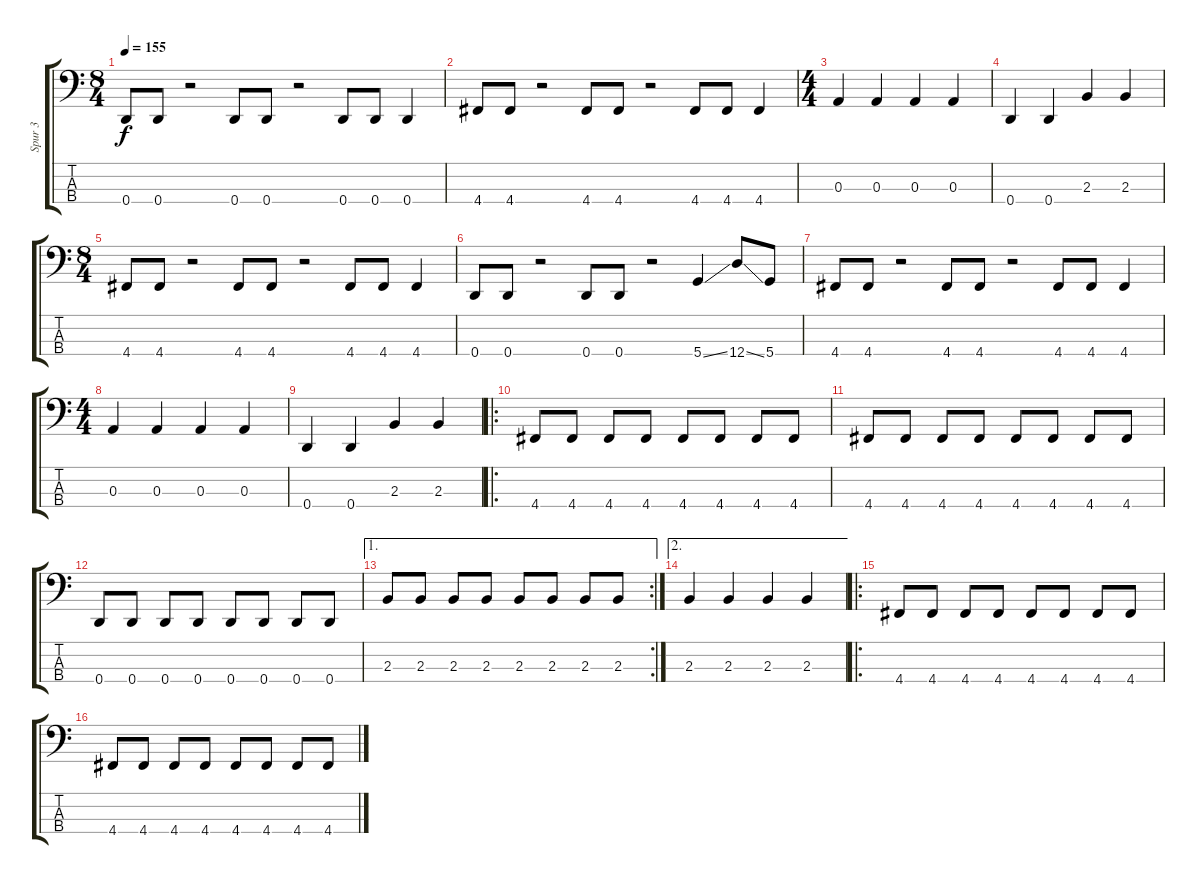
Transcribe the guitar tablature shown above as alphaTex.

\track ("Spur 3" "Spur 3") {instrument electricbasspick}
\staff {score tabs}
\tuning (G2 D2 A1 D1) {hide}
\ts (8 4)
\tempo 155
\clef f4
\ks c
0.4.8{dy f} 0.4.8 r.2 0.4.8 0.4.8 r.2 0.4.8 0.4.8 0.4.4 |
4.4.8 4.4.8 r.2 4.4.8 4.4.8 r.2 4.4.8 4.4.8 4.4.4 |
\ts (4 4)
0.3.4 0.3.4 0.3.4 0.3.4 |
0.4.4 0.4.4 2.3.4 2.3.4 |
\ts (8 4)
4.4.8 4.4.8 r.2 4.4.8 4.4.8 r.2 4.4.8 4.4.8 4.4.4 |
0.4.8 0.4.8 r.2 0.4.8 0.4.8 r.2 5.4{ss}.4 12.4{ss}.8 5.4.8 |
4.4.8 4.4.8 r.2 4.4.8 4.4.8 r.2 4.4.8 4.4.8 4.4.4 |
\ts (4 4)
0.3.4 0.3.4 0.3.4 0.3.4 |
0.4.4 0.4.4 2.3.4 2.3.4 |
\ro
4.4.8 4.4.8 4.4.8 4.4.8 4.4.8 4.4.8 4.4.8 4.4.8 |
4.4.8 4.4.8 4.4.8 4.4.8 4.4.8 4.4.8 4.4.8 4.4.8 |
0.4.8 0.4.8 0.4.8 0.4.8 0.4.8 0.4.8 0.4.8 0.4.8 |
\ae 1
\rc 2
2.3.8 2.3.8 2.3.8 2.3.8 2.3.8 2.3.8 2.3.8 2.3.8 |
\ae 2
2.3.4 2.3.4 2.3.4 2.3.4 |
\ro
4.4.8 4.4.8 4.4.8 4.4.8 4.4.8 4.4.8 4.4.8 4.4.8 |
4.4.8 4.4.8 4.4.8 4.4.8 4.4.8 4.4.8 4.4.8 4.4.8
